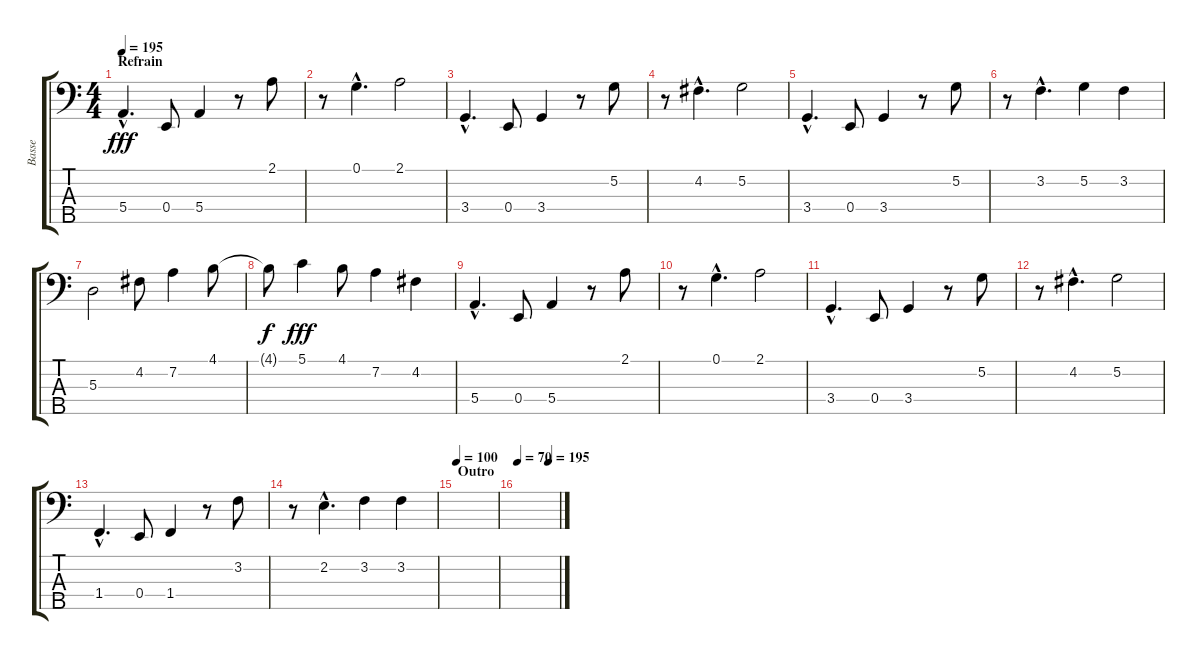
\track ("Basse" "Basse") {instrument electricbassfinger}
\staff {score tabs}
\tuning (G2 D2 A1 E1 B0) {hide}
\ts (4 4)
\section ("" "Refrain")
\tempo 195
\clef f4
\ks c
5.4{hac}.4{d dy fff} 0.4.8 5.4.4 r.8 2.1.8 |
r.8 0.1{hac}.4{d} 2.1.2 |
3.4{hac}.4{d} 0.4.8 3.4.4 r.8 5.2.8 |
r.8 4.2{hac}.4{d} 5.2.2 |
3.4{hac}.4{d} 0.4.8 3.4.4 r.8 5.2.8 |
r.8 3.2{hac}.4{d} 5.2.4 3.2.4 |
5.3.2 4.2.8 7.2.4 4.1.8 |
4.1{t}.8{dy f} 5.1.4{dy fff} 4.1.8 7.2.4 4.2.4 |
5.4{hac}.4{d} 0.4.8 5.4.4 r.8 2.1.8 |
r.8 0.1{hac}.4{d} 2.1.2 |
3.4{hac}.4{d} 0.4.8 3.4.4 r.8 5.2.8 |
r.8 4.2{hac}.4{d} 5.2.2 |
1.4{hac}.4{d} 0.4.8 1.4.4 r.8 3.2.8 |
r.8 2.2{hac}.4{d} 3.2.4 3.2.4 |
\section ("" "Outro")
\tempo 100
|
\tempo 70
\tempo (195 0.75)
